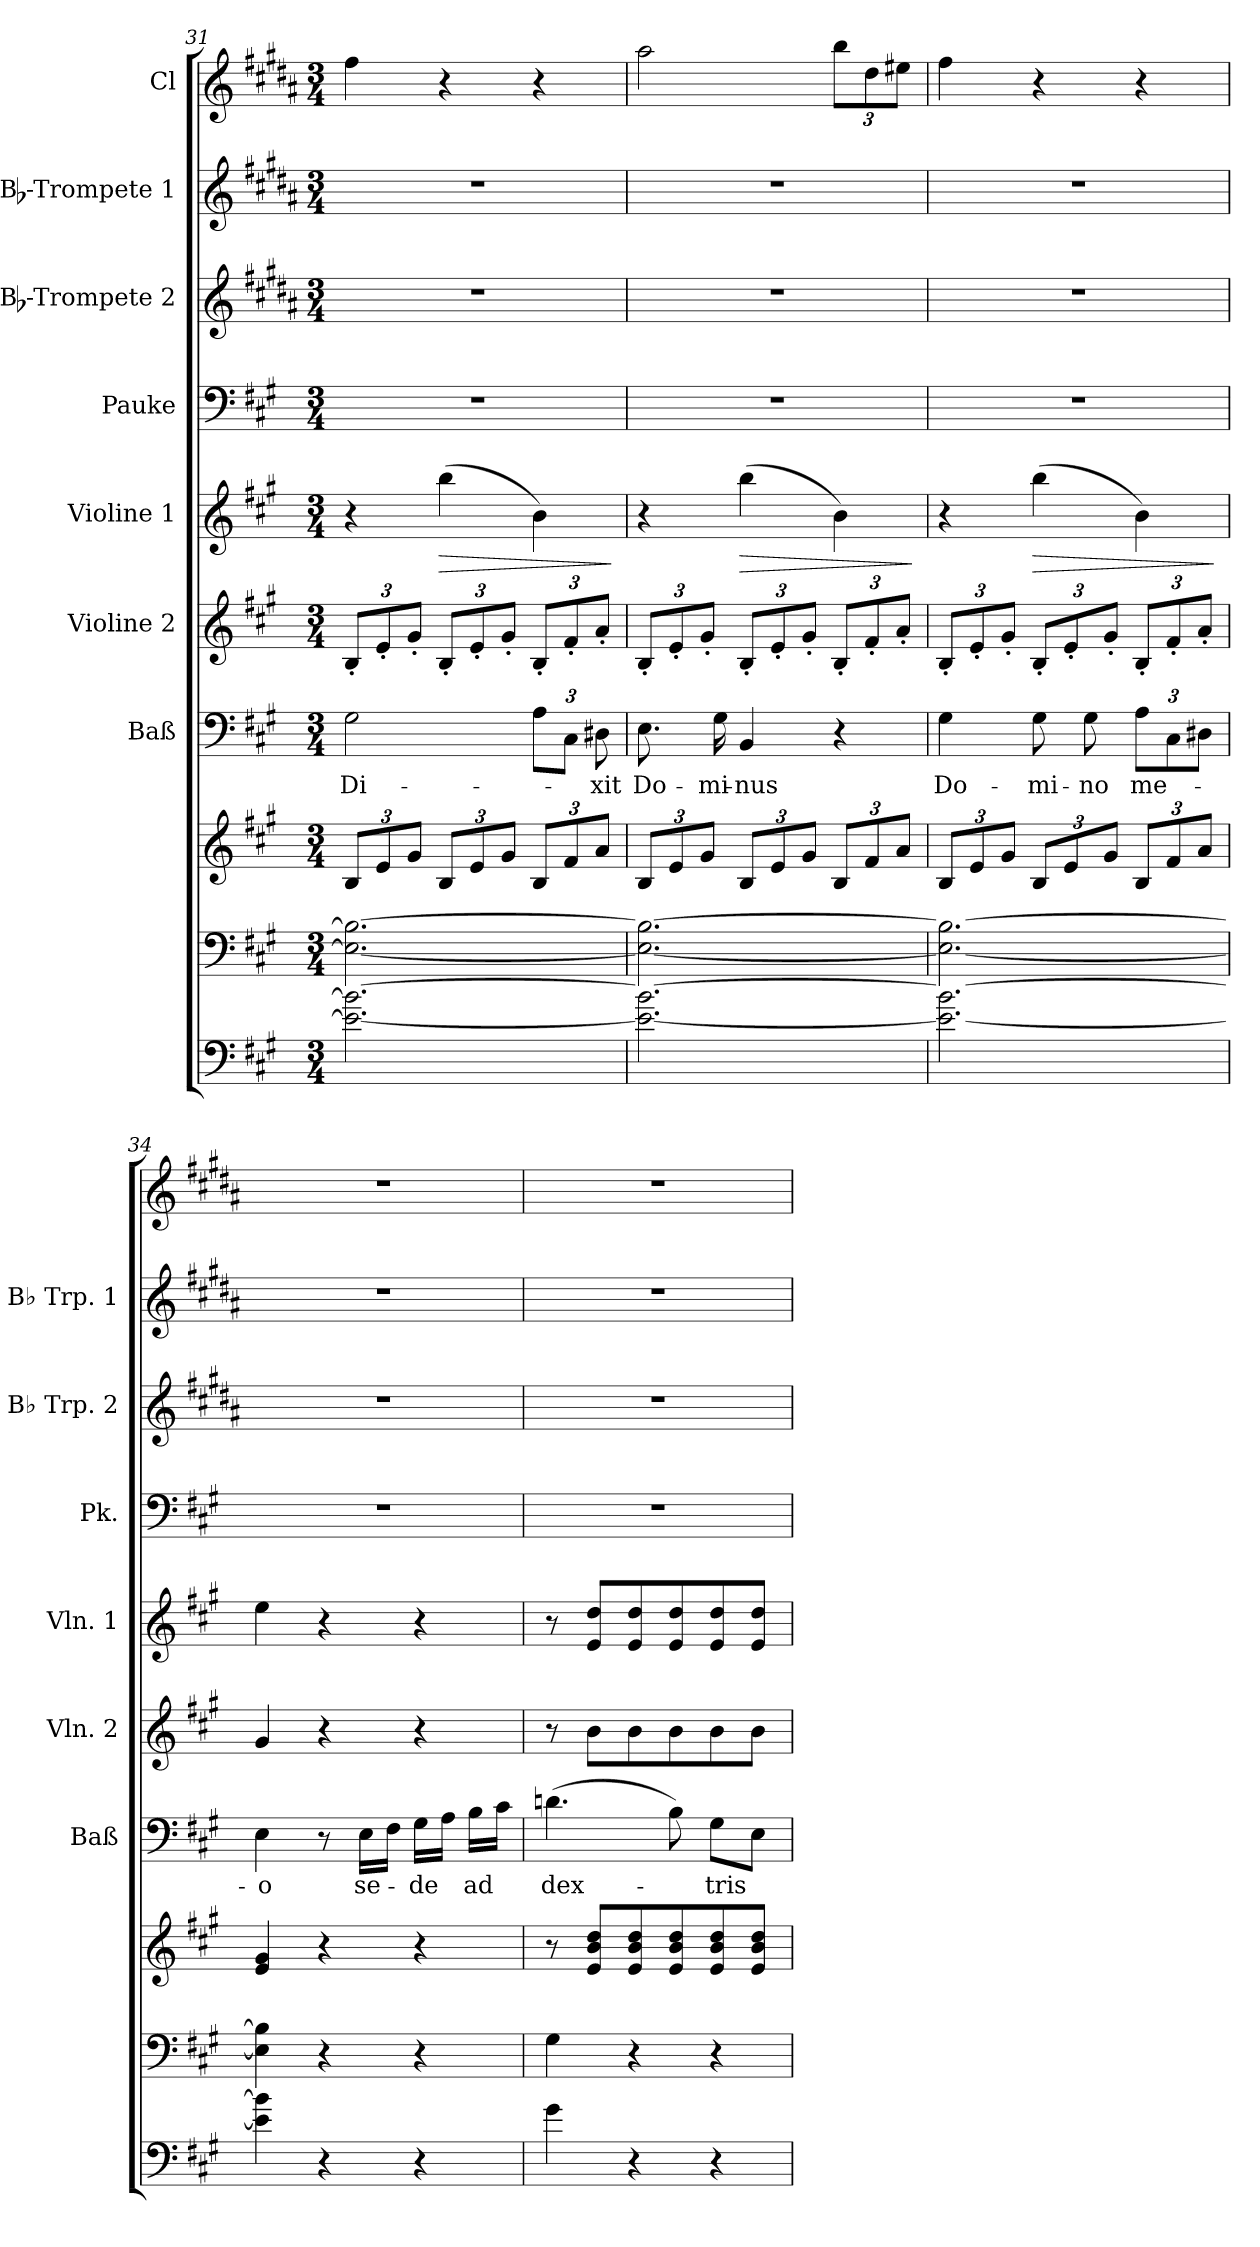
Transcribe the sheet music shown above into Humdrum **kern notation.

**kern	**kern	**kern	**kern	**text	**kern	**kern	**dynam	**kern	**kern	**kern	**kern
*part9	*part8	*part8	*part7	*part7	*part6	*part5	*part5	*part4	*part3	*part2	*part1
*staff10	*staff9	*staff8	*staff7	*staff7	*staff6	*staff5	*staff5	*staff4	*staff3	*staff2	*staff1
*	*	*	*I"Baß	*	*I"Violine 2	*I"Violine 1	*	*I"Pauke	*I"Bb-Trompete 2	*I"Bb-Trompete 1	*I"Cl
*	*	*	*I'Baß	*	*I'Vln. 2	*I'Vln. 1	*	*I'Pk.	*I'Bb Trp. 2	*I'Bb Trp. 1	*
*clefF4	*clefF4	*clefG2	*clefF4	*	*clefG2	*clefG2	*	*clefF4	*clefG2	*clefG2	*clefG2
*ITrd7c12	*	*	*	*	*	*	*	*	*ITrd1c2	*ITrd1c2	*ITrd1c2
*k[f#c#g#]	*k[f#c#g#]	*k[f#c#g#]	*k[f#c#g#]	*	*k[f#c#g#]	*k[f#c#g#]	*	*k[f#c#g#]	*k[f#c#g#]	*k[f#c#g#]	*k[f#c#g#]
*A:	*A:	*A:	*A:	*	*A:	*A:	*	*A:	*A:	*A:	*A:
*M3/4	*M3/4	*M3/4	*M3/4	*	*M3/4	*M3/4	*	*M3/4	*M3/4	*M3/4	*M3/4
=31	=31	=31	=31	=31	=31	=31	=31	=31	=31	=31	=31
!	!	!	!	!LO:LY:b	!	!	!	!	!	!	!
2.E\_ 2.B\_	2.E\_ 2.B\_	12B/L	2G#\	Di-	12B'</L	4r	.	2.r	2.r	2.r	4ee\
.	.	12e/	.	.	12e'</	.	.	.	.	.	.
.	.	12g#/J	.	.	12g#'</J	.	.	.	.	.	.
!	!	!	!	!	!	!	!LO:HP:b	!	!	!	!
.	.	12B/L	.	.	12B'</L	(>4bb\	>	.	.	.	4r
.	.	12e/	.	.	12e'</	.	.	.	.	.	.
.	.	12g#/J	.	.	12g#'</J	.	.	.	.	.	.
*	*	*	*Xbrackettup	*	*	*	*	*	*	*	*
.	.	12B/L	12A\L	.	12B'</L	4b\)	.	.	.	.	4r
.	.	12f#/	12C#\J	.	12f#'</	.	.	.	.	.	.
!	!	!	!	!LO:LY:b	!	!	!	!	!	!	!
.	.	12a/J	12D#X\	-xit	12a'</J	.	.	.	.	.	.
.	.	.	.	.	.	.	]	.	.	.	.
!!LO:PB:g=z
=32	=32	=32	=32	=32	=32	=32	=32	=32	=32	=32	=32
!	!	!	!	!LO:LY:b	!	!	!	!	!	!	!
2.E\_ 2.B\_	2.E\_ 2.B\_	12B/L	8.E\	Do-	12B'</L	4r	.	2.r	2.r	2.r	2gg#\
.	.	12e/	.	.	12e'</	.	.	.	.	.	.
.	.	12g#/J	.	.	12g#'</J	.	.	.	.	.	.
!	!	!	!	!LO:LY:b	!	!	!	!	!	!	!
.	.	.	16G#\	-mi-	.	.	.	.	.	.	.
!	!	!	!	!LO:LY:b	!	!	!LO:HP:b	!	!	!	!
.	.	12B/L	4BB/	-nus	12B'</L	(>4bb\	>	.	.	.	.
.	.	12e/	.	.	12e'</	.	.	.	.	.	.
.	.	12g#/J	.	.	12g#'</J	.	.	.	.	.	.
.	.	12B/L	4r	.	12B'</L	4b\)	.	.	.	.	12aa\L
.	.	12f#/	.	.	12f#'</	.	.	.	.	.	12cc#\
.	.	12a/J	.	.	12a'</J	.	.	.	.	.	12dd#X\J
.	.	.	.	.	.	.	]	.	.	.	.
=33	=33	=33	=33	=33	=33	=33	=33	=33	=33	=33	=33
!	!	!	!	!LO:LY:b	!	!	!	!	!	!	!
2.E\_ 2.B\_	2.E\_ 2.B\_	12B/L	4G#\	Do-	12B'</L	4r	.	2.r	2.r	2.r	4ee\
.	.	12e/	.	.	12e'</	.	.	.	.	.	.
.	.	12g#/J	.	.	12g#'</J	.	.	.	.	.	.
!	!	!	!	!LO:LY:b	!	!	!LO:HP:b	!	!	!	!
.	.	12B/L	8G#\	-mi-	12B'</L	(>4bb\	>	.	.	.	4r
.	.	12e/	.	.	12e'</	.	.	.	.	.	.
!	!	!	!	!LO:LY:b	!	!	!	!	!	!	!
.	.	.	8G#\	-no	.	.	.	.	.	.	.
.	.	12g#/J	.	.	12g#'</J	.	.	.	.	.	.
!	!	!	!	!LO:LY:b	!	!	!	!	!	!	!
.	.	12B/L	12A\L	me-	12B'</L	4b\)	.	.	.	.	4r
.	.	12f#/	12C#\	.	12f#'</	.	.	.	.	.	.
.	.	12a/J	12D#X\J	.	12a'</J	.	.	.	.	.	.
.	.	.	.	.	.	.	]	.	.	.	.
=34	=34	=34	=34	=34	=34	=34	=34	=34	=34	=34	=34
!	!	!	!	!LO:LY:b	!	!	!	!	!	!	!
4E\] 4B\]	4E\] 4B\]	4e/ 4g#/	4E\	-o	4g#/	4ee\	.	2.r	2.r	2.r	2.r
4r	4r	4r	8r	.	4r	4r	.	.	.	.	.
!	!	!	!	!LO:LY:b	!	!	!	!	!	!	!
.	.	.	16E\LL	se-	.	.	.	.	.	.	.
.	.	.	16F#\JJ	.	.	.	.	.	.	.	.
!	!	!	!	!LO:LY:b	!	!	!	!	!	!	!
4r	4r	4r	16G#\LL	-de	4r	4r	.	.	.	.	.
.	.	.	16A\JJ	.	.	.	.	.	.	.	.
!	!	!	!	!LO:LY:b	!	!	!	!	!	!	!
.	.	.	16B\LL	ad	.	.	.	.	.	.	.
.	.	.	16c#\JJ	.	.	.	.	.	.	.	.
=35	=35	=35	=35	=35	=35	=35	=35	=35	=35	=35	=35
!	!	!	!	!LO:LY:b	!	!	!	!	!	!	!
4G#\	4G#\	8r	(>4.dn\	dex-	8r	8r	.	2.r	2.r	2.r	2.r
.	.	8e/ 8b/ 8dd/L	.	.	8b\L	8e/ 8dd/L	.	.	.	.	.
4r	4r	8e/ 8b/ 8dd/	.	.	8b\	8e/ 8dd/	.	.	.	.	.
.	.	8e/ 8b/ 8dd/	8B\)	.	8b\	8e/ 8dd/	.	.	.	.	.
!	!	!	!	!LO:LY:b	!	!	!	!	!	!	!
4r	4r	8e/ 8b/ 8dd/	8G#\L	-tris	8b\	8e/ 8dd/	.	.	.	.	.
.	.	8e/ 8b/ 8dd/J	8E\J	.	8b\J	8e/ 8dd/J	.	.	.	.	.
=	=	=	=	=	=	=	=	=	=	=	=
*-	*-	*-	*-	*-	*-	*-	*-	*-	*-	*-	*-
